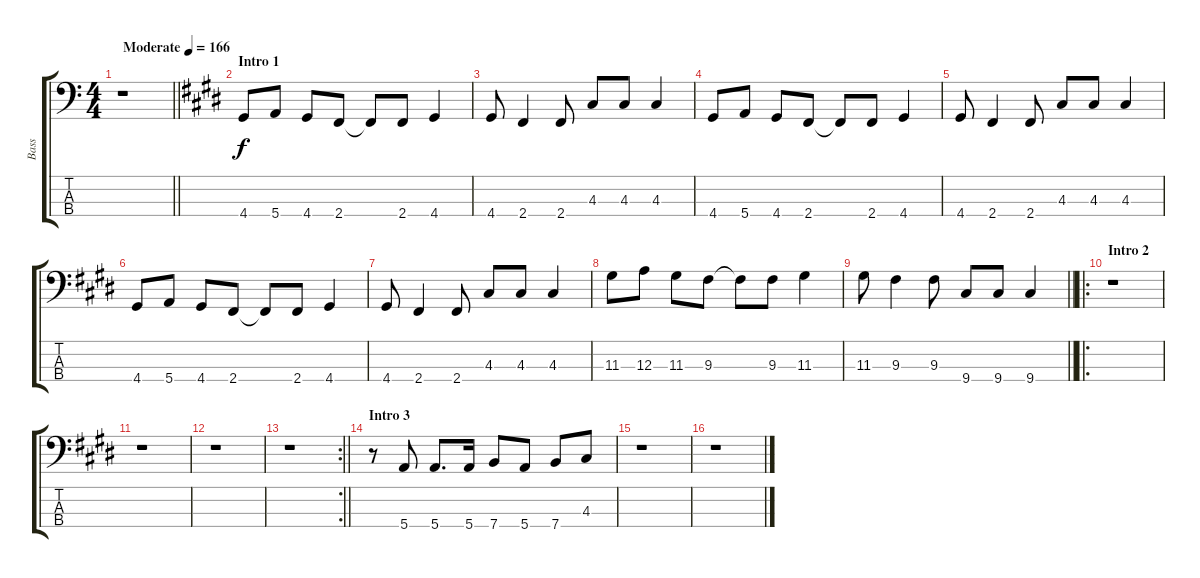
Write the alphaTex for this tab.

\track ("Bass" "Bass") {instrument electricbassfinger}
\staff {score tabs}
\tuning (G2 D2 A1 E1) {hide}
\ts (4 4)
\tempo (166 "Moderate")
\clef f4
\barLineRight lightlight
\ks c
r.1{dy f instrument electricbassfinger} |
\section ("" "Intro 1")
\ks e
4.4.8 5.4.8 4.4.8 2.4.8 2.4{t}.8 2.4.8 4.4.4 |
4.4.8 2.4.4 2.4.8 4.3.8 4.3.8 4.3.4 |
4.4.8 5.4.8 4.4.8 2.4.8 2.4{t}.8 2.4.8 4.4.4 |
4.4.8 2.4.4 2.4.8 4.3.8 4.3.8 4.3.4 |
4.4.8 5.4.8 4.4.8 2.4.8 2.4{t}.8 2.4.8 4.4.4 |
4.4.8 2.4.4 2.4.8 4.3.8 4.3.8 4.3.4 |
11.3.8 12.3.8 11.3.8 9.3.8 9.3{t}.8 9.3.8 11.3.4 |
\barLineRight lightlight
11.3.8 9.3.4 9.3.8 9.4.8 9.4.8 9.4.4 |
\ro
\section ("" "Intro 2")
r.1 |
r.1 |
r.1 |
\rc 2
\barLineRight lightlight
r.1 |
\section ("" "Intro 3")
r.8 5.4.8 5.4.8{d} 5.4.16 7.4.8 5.4.8 7.4.8 4.3.8 |
r.1 |
r.1
